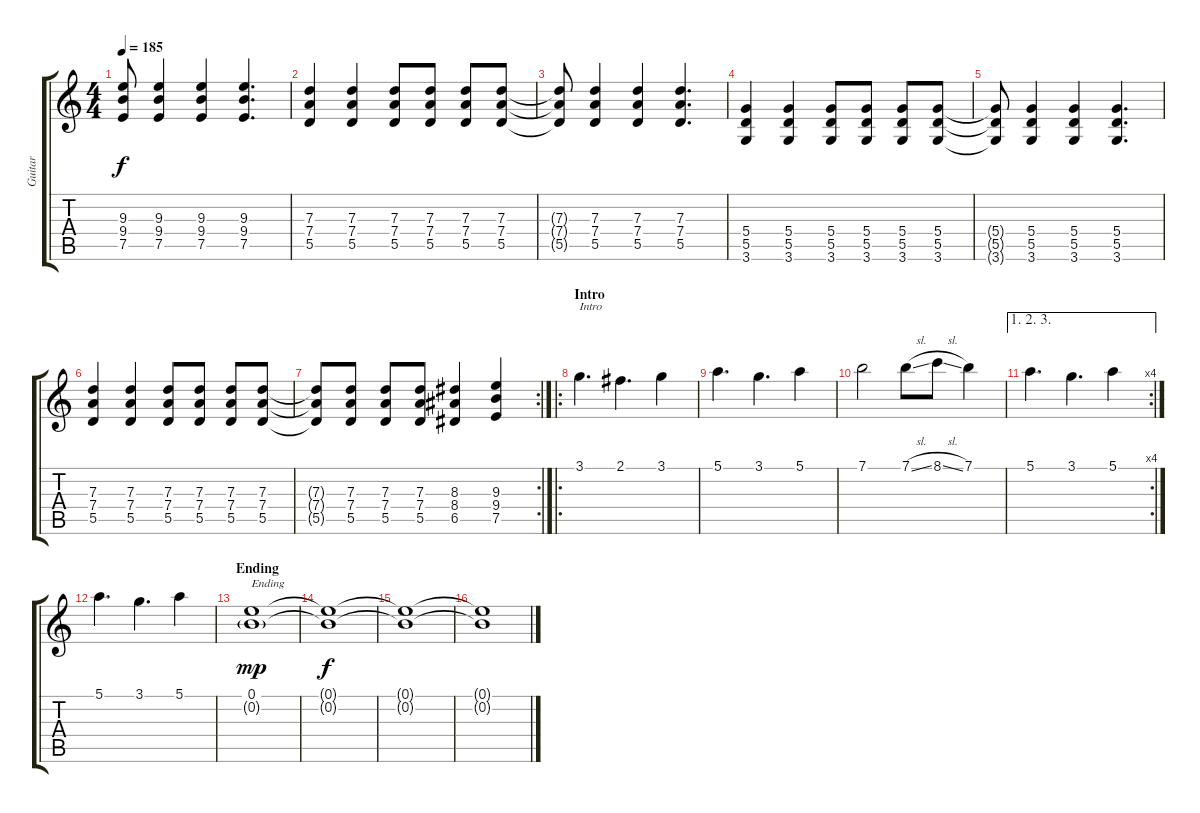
\track ("Guitar" "Guitar") {instrument distortionguitar}
\staff {score tabs}
\tuning (E4 B3 G3 D3 A2 E2) {hide}
\ts (4 4)
\tempo 185
\clef g2
\ks c
(9.3{t} 9.4{t} 7.5{t}).8{dy f} (9.3 9.4 7.5).4 (9.3 9.4 7.5).4 (9.3 9.4 7.5).4{d} |
(7.3 7.4 5.5).4 (7.3 7.4 5.5).4 (7.3 7.4 5.5).8 (7.3 7.4 5.5).8 (7.3 7.4 5.5).8 (7.3 7.4 5.5).8 |
(7.3{t} 7.4{t} 5.5{t}).8 (7.3 7.4 5.5).4 (7.3 7.4 5.5).4 (7.3 7.4 5.5).4{d} |
(5.4 5.5 3.6).4 (5.4 5.5 3.6).4 (5.4 5.5 3.6).8 (5.4 5.5 3.6).8 (5.4 5.5 3.6).8 (5.4 5.5 3.6).8 |
(5.4{t} 5.5{t} 3.6{t}).8 (5.4 5.5 3.6).4 (5.4 5.5 3.6).4 (5.4 5.5 3.6).4{d} |
(7.3 7.4 5.5).4 (7.3 7.4 5.5).4 (7.3 7.4 5.5).8 (7.3 7.4 5.5).8 (7.3 7.4 5.5).8 (7.3 7.4 5.5).8 |
\rc 2
(7.3{t} 7.4{t} 5.5{t}).8 (7.3 7.4 5.5).8 (7.3 7.4 5.5).8 (7.3 7.4 5.5).8 (8.3 8.4 6.5).4 (9.3 9.4 7.5).4 |
\ro
\section ("" "Intro")
3.1.4{d txt "Intro"} 2.1.4{d} 3.1.4 |
5.1.4{d} 3.1.4{d} 5.1.4 |
7.1.2 7.1{sl}.8 8.1{sl}.8 7.1.4 |
\ae (1 2 3)
\rc 4
5.1.4{d} 3.1.4{d} 5.1.4 |
5.1.4{d} 3.1.4{d} 5.1.4 |
\section ("" "Ending")
(0.1 0.2{g}).1{txt "Ending" dy mp} |
(0.1{t} 0.2{t}).1{dy f} |
(0.1{t} 0.2{t}).1{volume 7} |
(0.1{t} 0.2{t}).1
